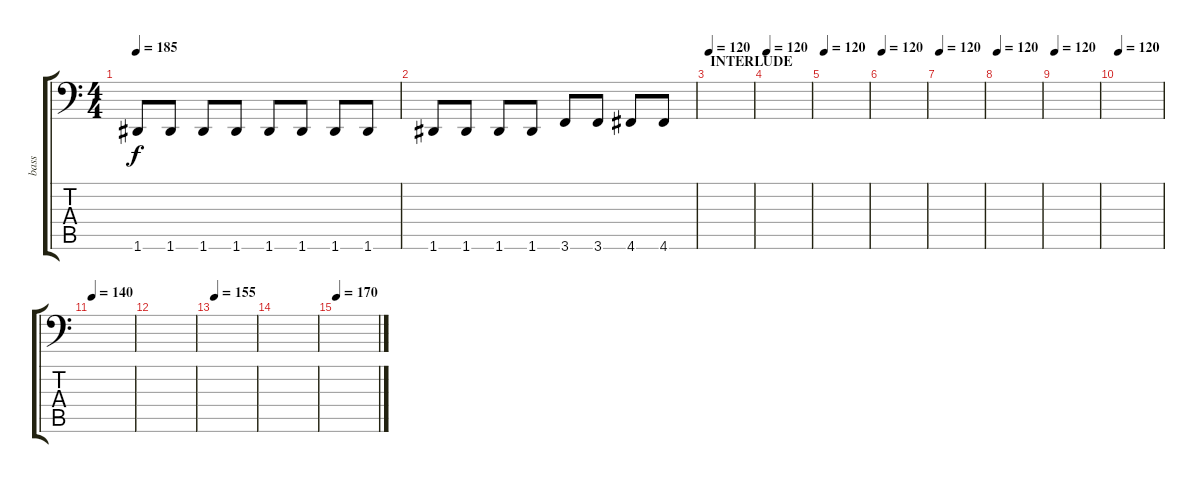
\track ("bass" "bass") {instrument electricbassfinger}
\staff {score tabs}
\tuning (E3 B2 G2 D2 A1 D1) {hide}
\ts (4 4)
\tempo 185
\clef f4
\ks c
1.6.8{dy f} 1.6.8 1.6.8 1.6.8 1.6.8 1.6.8 1.6.8 1.6.8 |
1.6.8 1.6.8 1.6.8 1.6.8 3.6.8 3.6.8 4.6.8 4.6.8 |
\section ("" "INTERLUDE")
\tempo 120
|
\tempo 120
|
\tempo 120
|
\tempo 120
|
\tempo 120
|
\tempo 120
|
\tempo 120
|
\tempo 120
|
\tempo 140
|
|
\tempo 155
|
|
\tempo 170
